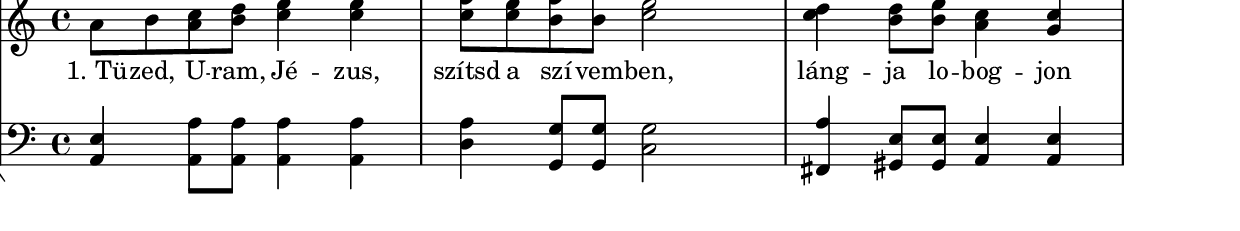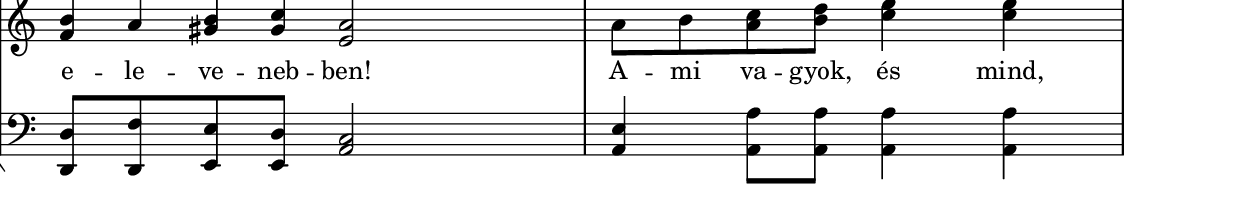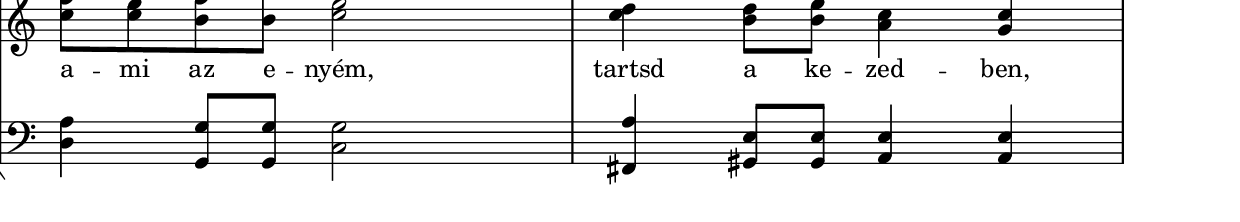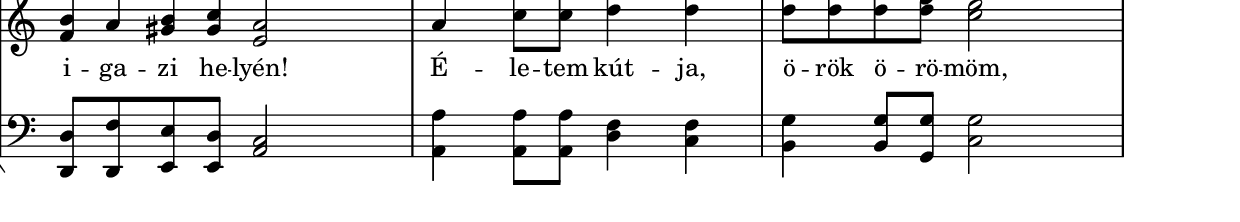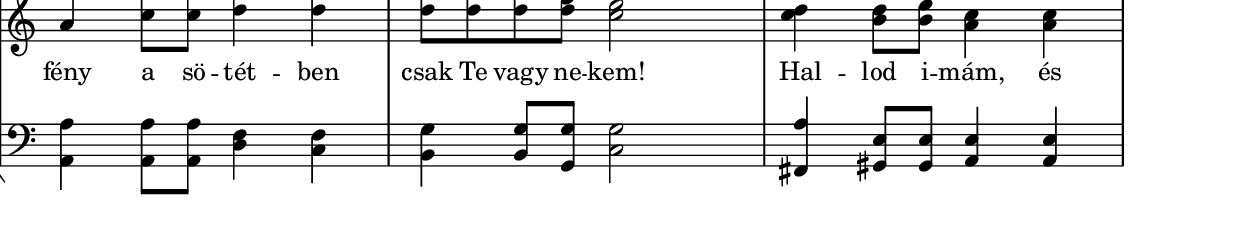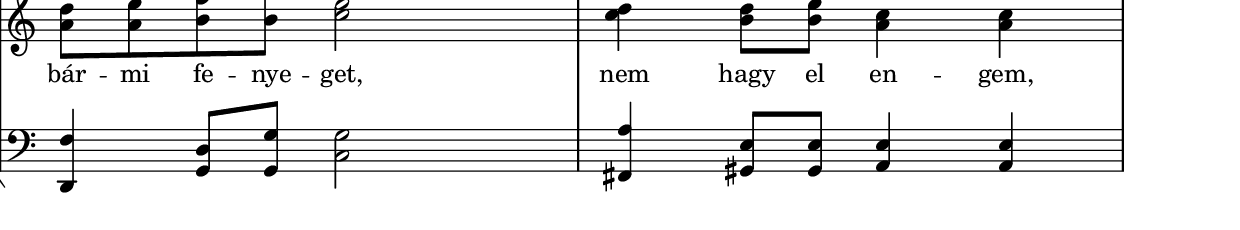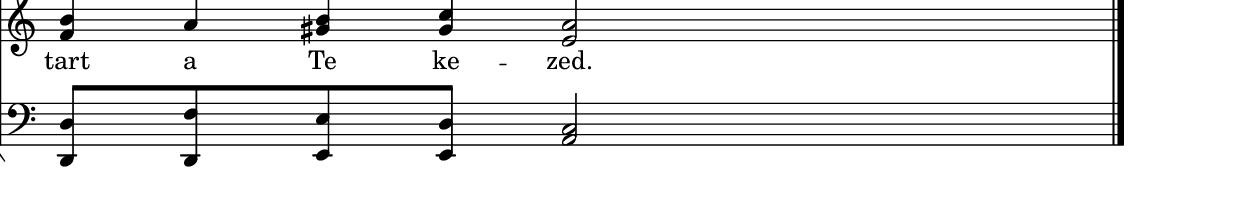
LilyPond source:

% MusicXML to Lilypond converter by Kovi

szovegAAA = \lyricmode {  "1. Tü" -- "zed," "U" -- "ram," "Jé" -- "zus," "szítsd" "a" "szí" -- "vem" -- "ben," "láng" -- "ja" "lo" -- "bog" -- "jon" "e" -- "le" -- "ve" -- "neb" -- "ben!" "A" -- "mi" "va" -- "gyok," "és" "mind," "a" -- "mi" "az" "e" -- "nyém," "tartsd" "a" "ke" -- "zed" -- "ben," "i" -- "ga" -- "zi" "he" -- "lyén!" "É" -- "le" -- "tem" "kút" -- "ja," "ö" -- "rök" "ö" -- "rö" -- "möm," "fény" "a" "sö" -- "tét" -- "ben" "csak" "Te" "vagy" "ne" -- "kem!" "Hal" -- "lod" "i" -- "mám," "és" "bár" -- "mi" "fe" -- "nye" -- "get," "nem" "hagy" "el" "en" -- "gem," "tart" "a" "Te" "ke" -- "zed."  }

% Analyzing...
% 2 parts
% 1 Staff
% forceBassClefActive = 
melody = {
\new StaffGroup <<
% 1 Staff
% 155 notes in the part
% 1 voices

\new Staff
\new Voice {
% 155 notes
% 16 mesaures

% Measure 1
\clef "treble"
\key c \major
\time 4/4 
a'8 b'8 <a' c'' >8 <b' d'' >8 <c'' e'' >4 <c'' e'' >4 
% Measure 2
<c'' f'' >8 <c'' e'' >8 <b' f'' >8 <b' a'' >8 <c'' e'' >2 
% Measure 3
<c'' d'' >4 <b' d'' >8 <b' e'' >8 <a' c'' >4 <g' c'' >4 
% Measure 4
<f' b' >8 a'8 <gis' b' >8 <gis' c'' >8 <e' a' >2 
% Measure 5
a'8 b'8 <a' c'' >8 <b' d'' >8 <c'' e'' >4 <c'' e'' >4 
% Measure 6
\break
<c'' f'' >8 <c'' e'' >8 <b' f'' >8 <b' a'' >8 <c'' e'' >2 
% Measure 7
<c'' d'' >4 <b' d'' >8 <b' e'' >8 <a' c'' >4 <g' c'' >4 
% Measure 8
<f' b' >8 a'8 <gis' b' >8 <gis' c'' >8 <e' a' >2 
% Measure 9
a'4 <c'' a'' >8 <c'' a'' >8 <d'' a'' >4 <d'' a'' >4 
% Measure 10
<d'' g'' >8 <d'' a'' >8 <d'' g'' >8 <d'' f'' >8 <c'' e'' >2 
% Measure 11
\break
a'4 <c'' a'' >8 <c'' a'' >8 <d'' a'' >4 <d'' a'' >4 
% Measure 12
<d'' g'' >8 <d'' a'' >8 <d'' g'' >8 <d'' f'' >8 <c'' e'' >2 
% Measure 13
<c'' d'' >4 <b' d'' >8 <b' e'' >8 <a' c'' >4 <a' c'' >4 
% Measure 14
<a' d'' >8 <a' e'' >8 <b' f'' >8 <b' g'' >8 <c'' e'' >2 
% Measure 15
<c'' d'' >4 <b' d'' >8 <b' e'' >8 <a' c'' >4 <a' c'' >4 
% Measure 16
\break
<f' b' >8 a'8 <gis' b' >8 <gis' c'' >8 <e' a' >2 \bar "|." 
} % voice
\addlyrics { \szovegAAA }

% 1 Staff
% 150 notes in the part
% 1 voices

\new Staff
\new Voice {
% 150 notes
% 16 mesaures

% Measure 1
\clef "bass"
\key c \major
\time 4/4 
<a, e >4 <a, a >8 <a, a >8 <a, a >4 <a, a >4 
% Measure 2
<d a >4 <g, g >8 <g, g >8 <c g >2 
% Measure 3
<fis, a >4 <gis, e >8 <gis, e >8 <a, e >4 <a, e >4 
% Measure 4
<d, d >8 <d, f >8 <e, e >8 <e, d >8 <a, c >2 
% Measure 5
<a, e >4 <a, a >8 <a, a >8 <a, a >4 <a, a >4 
% Measure 6
\break
<d a >4 <g, g >8 <g, g >8 <c g >2 
% Measure 7
<fis, a >4 <gis, e >8 <gis, e >8 <a, e >4 <a, e >4 
% Measure 8
<d, d >8 <d, f >8 <e, e >8 <e, d >8 <a, c >2 
% Measure 9
<a, a >4 <a, a >8 <a, a >8 <d f >4 <c f >4 
% Measure 10
<b, g >4 <b, g >8 <g, g >8 <c g >2 
% Measure 11
\break
<a, a >4 <a, a >8 <a, a >8 <d f >4 <c f >4 
% Measure 12
<b, g >4 <b, g >8 <g, g >8 <c g >2 
% Measure 13
<fis, a >4 <gis, e >8 <gis, e >8 <a, e >4 <a, e >4 
% Measure 14
<d, f >4 <g, d >8 <g, g >8 <c g >2 
% Measure 15
<fis, a >4 <gis, e >8 <gis, e >8 <a, e >4 <a, e >4 
% Measure 16
\break
<d, d >8 <d, f >8 <e, e >8 <e, d >8 <a, c >2 \bar "|." 
} % voice
>>
} % melody


harmonies = \chordmode {
% 30 chords
\germanChords
a4:m s4 s4 s4 d4:m s4 a4:m s4 d4:m s4 a4:m s4 e4 s4 a4:m s4 a4:m s4 s4 s4 d4:m s4 a4:m s4 d4:m s4 a4:m s4 e4 s4 a4:m s4 a4:m s4 f4 s4 g4 s4 c4 s4 a4:m s4 f4 s4 g4 s4 e4 s4 d4:m s4 a4:m s4 d4:m s4 e4 s4 d4:m s4 a4:m s4 e4 s4 a4:m
}

\include "../../definitions.ly"
